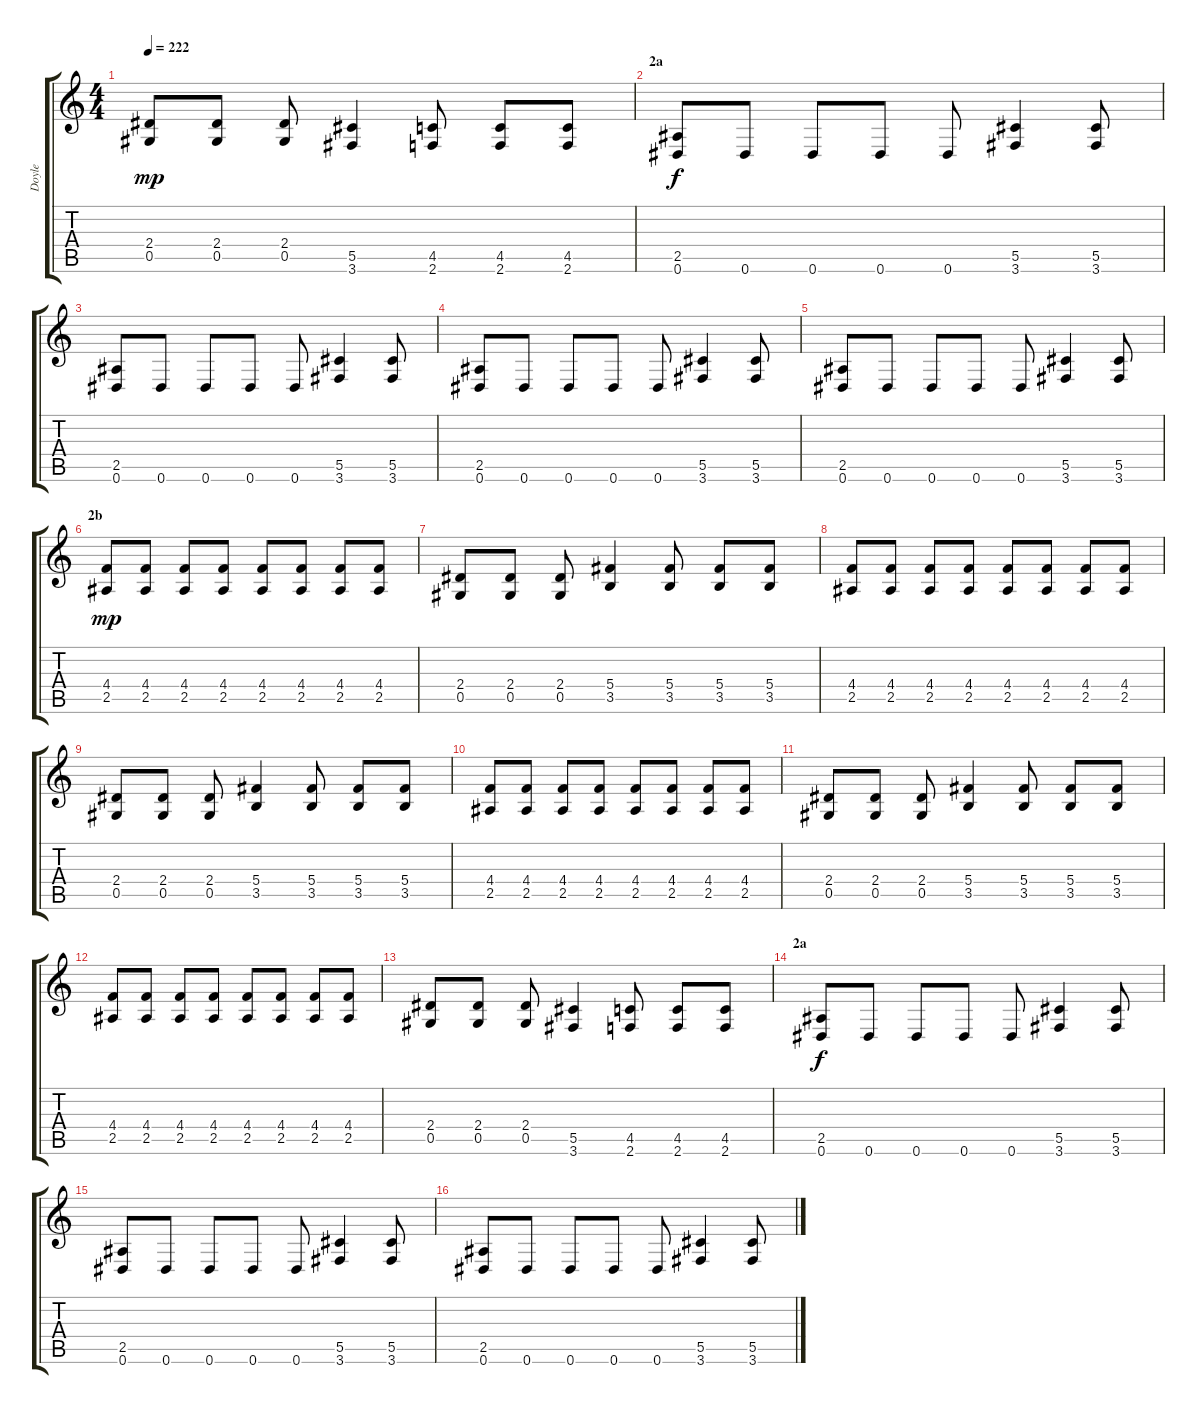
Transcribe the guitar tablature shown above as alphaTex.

\track ("Doyle" "Doyle") {instrument distortionguitar}
\staff {score tabs}
\tuning (Eb4 Bb3 Gb3 Db3 Ab2 Eb2) {hide}
\ts (4 4)
\tempo 222
\clef g2
\ks c
(2.4 0.5).8{dy mp} (2.4 0.5).8 (2.4 0.5).8 (5.5 3.6).4 (4.5 2.6).8 (4.5 2.6).8 (4.5 2.6).8 |
\section ("" "2a")
(2.5 0.6).8{dy f} 0.6.8 0.6.8 0.6.8 0.6.8 (5.5 3.6).4 (5.5 3.6).8 |
(2.5 0.6).8 0.6.8 0.6.8 0.6.8 0.6.8 (5.5 3.6).4 (5.5 3.6).8 |
(2.5 0.6).8 0.6.8 0.6.8 0.6.8 0.6.8 (5.5 3.6).4 (5.5 3.6).8 |
(2.5 0.6).8 0.6.8 0.6.8 0.6.8 0.6.8 (5.5 3.6).4 (5.5 3.6).8 |
\section ("" "2b")
(4.4 2.5).8{dy mp} (4.4 2.5).8 (4.4 2.5).8 (4.4 2.5).8 (4.4 2.5).8 (4.4 2.5).8 (4.4 2.5).8 (4.4 2.5).8 |
(2.4 0.5).8 (2.4 0.5).8 (2.4 0.5).8 (5.4 3.5).4 (5.4 3.5).8 (5.4 3.5).8 (5.4 3.5).8 |
(4.4 2.5).8 (4.4 2.5).8 (4.4 2.5).8 (4.4 2.5).8 (4.4 2.5).8 (4.4 2.5).8 (4.4 2.5).8 (4.4 2.5).8 |
(2.4 0.5).8 (2.4 0.5).8 (2.4 0.5).8 (5.4 3.5).4 (5.4 3.5).8 (5.4 3.5).8 (5.4 3.5).8 |
(4.4 2.5).8 (4.4 2.5).8 (4.4 2.5).8 (4.4 2.5).8 (4.4 2.5).8 (4.4 2.5).8 (4.4 2.5).8 (4.4 2.5).8 |
(2.4 0.5).8 (2.4 0.5).8 (2.4 0.5).8 (5.4 3.5).4 (5.4 3.5).8 (5.4 3.5).8 (5.4 3.5).8 |
(4.4 2.5).8 (4.4 2.5).8 (4.4 2.5).8 (4.4 2.5).8 (4.4 2.5).8 (4.4 2.5).8 (4.4 2.5).8 (4.4 2.5).8 |
(2.4 0.5).8 (2.4 0.5).8 (2.4 0.5).8 (5.5 3.6).4 (4.5 2.6).8 (4.5 2.6).8 (4.5 2.6).8 |
\section ("" "2a")
(2.5 0.6).8{dy f} 0.6.8 0.6.8 0.6.8 0.6.8 (5.5 3.6).4 (5.5 3.6).8 |
(2.5 0.6).8 0.6.8 0.6.8 0.6.8 0.6.8 (5.5 3.6).4 (5.5 3.6).8 |
(2.5 0.6).8 0.6.8 0.6.8 0.6.8 0.6.8 (5.5 3.6).4 (5.5 3.6).8
